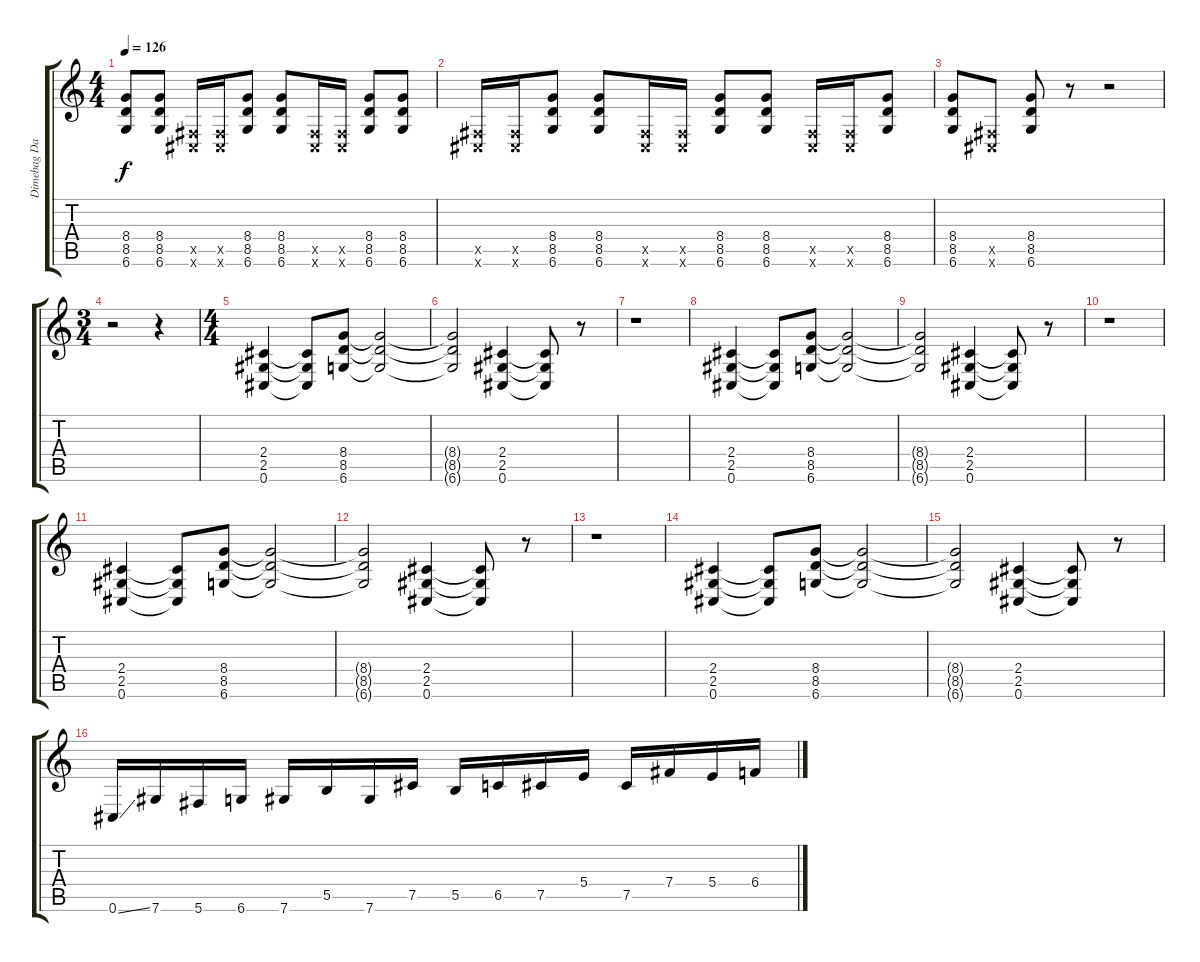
\track ("Dimebag Darrel" "Dimebag Da") {instrument distortionguitar}
\staff {score tabs}
\tuning (Db4 Ab3 E3 B2 Gb2 Db2) {hide}
\ts (4 4)
\tempo 126
\clef g2
\ks c
(8.4 8.5 6.6).8{dy f} (8.4 8.5 6.6).8 (0.5{x} 0.6{x}).16 (0.5{x} 0.6{x}).16 (8.4 8.5 6.6).8 (8.4 8.5 6.6).8 (0.5{x} 0.6{x}).16 (0.5{x} 0.6{x}).16 (8.4 8.5 6.6).8 (8.4 8.5 6.6).8 |
(0.5{x} 0.6{x}).16 (0.5{x} 0.6{x}).16 (8.4 8.5 6.6).8 (8.4 8.5 6.6).8 (0.5{x} 0.6{x}).16 (0.5{x} 0.6{x}).16 (8.4 8.5 6.6).8 (8.4 8.5 6.6).8 (0.5{x} 0.6{x}).16 (0.5{x} 0.6{x}).16 (8.4 8.5 6.6).8 |
(8.4 8.5 6.6).8 (0.5{x} 0.6{x}).8 (8.4 8.5 6.6).8 r.8 r.2 |
\ts (3 4)
r.2 r.4 |
\ts (4 4)
(2.4 2.5 0.6).4 (2.4{t} 2.5{t} 0.6{t}).8 (8.4 8.5 6.6).8 (8.4{t} 8.5{t} 6.6{t}).2 |
(8.4{t} 8.5{t} 6.6{t}).2 (2.4 2.5 0.6).4 (2.4{t} 2.5{t} 0.6{t}).8 r.8 |
r.1 |
(2.4 2.5 0.6).4 (2.4{t} 2.5{t} 0.6{t}).8 (8.4 8.5 6.6).8 (8.4{t} 8.5{t} 6.6{t}).2 |
(8.4{t} 8.5{t} 6.6{t}).2 (2.4 2.5 0.6).4 (2.4{t} 2.5{t} 0.6{t}).8 r.8 |
r.1 |
(2.4 2.5 0.6).4 (2.4{t} 2.5{t} 0.6{t}).8 (8.4 8.5 6.6).8 (8.4{t} 8.5{t} 6.6{t}).2 |
(8.4{t} 8.5{t} 6.6{t}).2 (2.4 2.5 0.6).4 (2.4{t} 2.5{t} 0.6{t}).8 r.8 |
r.1 |
(2.4 2.5 0.6).4 (2.4{t} 2.5{t} 0.6{t}).8 (8.4 8.5 6.6).8 (8.4{t} 8.5{t} 6.6{t}).2 |
(8.4{t} 8.5{t} 6.6{t}).2 (2.4 2.5 0.6).4 (2.4{t} 2.5{t} 0.6{t}).8 r.8 |
0.6{ss}.16 7.6.16 5.6.16 6.6.16 7.6.16 5.5.16 7.6.16 7.5.16 5.5.16 6.5.16 7.5.16 5.4.16 7.5.16 7.4.16 5.4.16 6.4.16
